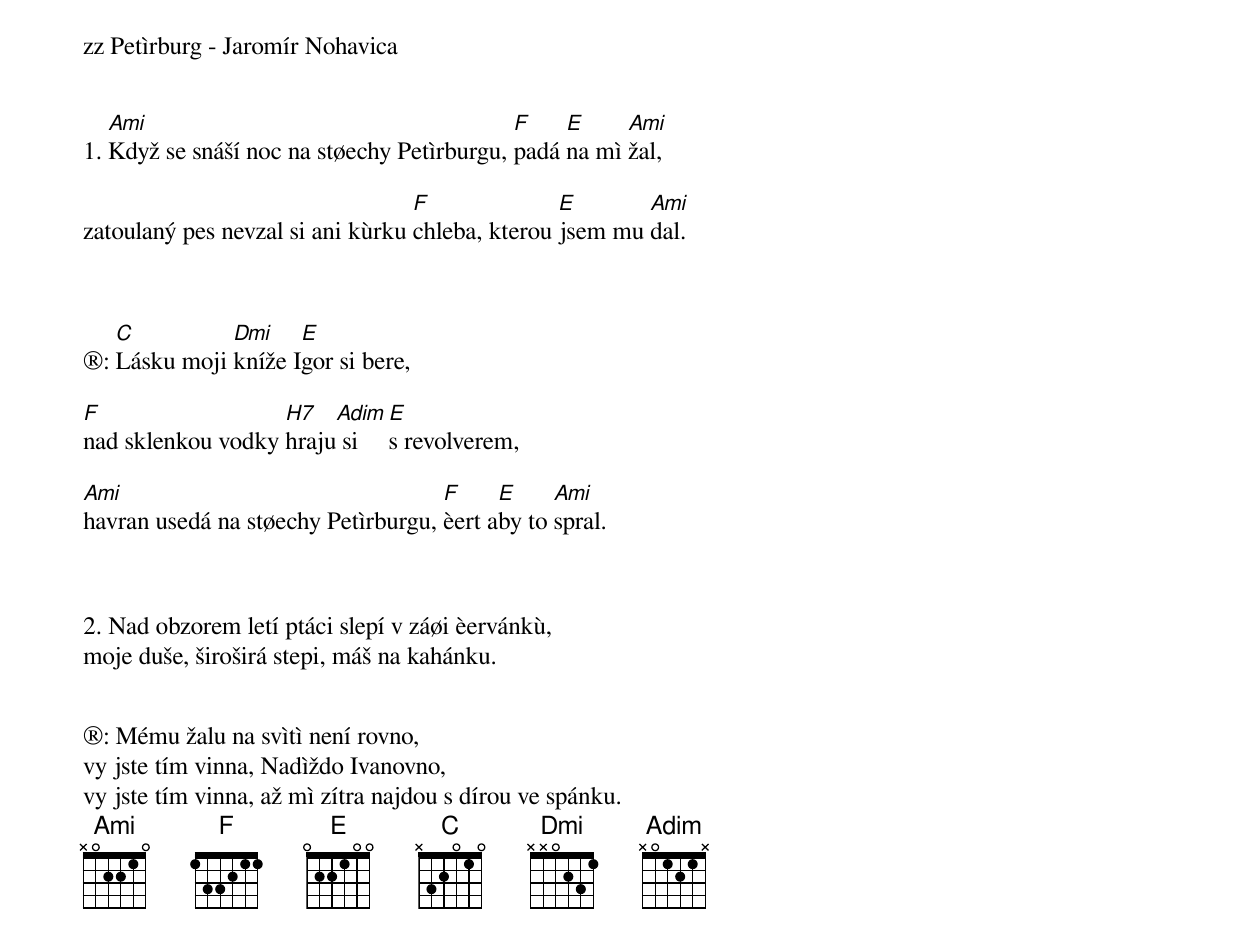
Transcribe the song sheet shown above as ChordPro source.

zz Petìrburg - Jaromír Nohavica


1. [Ami]Když se snáší noc na støechy Petìrburgu, [F]padá [E]na mì [Ami]žal,

zatoulaný pes nevzal si ani kùrku [F]chleba, kterou [E]jsem mu [Ami]dal.



®: [C]Lásku moji [Dmi]kníže I[E]gor si bere,

[F]nad sklenkou vodky [H7]hraju[Adim] si [E]s revolverem,

[Ami]havran usedá na støechy Petìrburgu, [F]èert a[E]by to [Ami]spral.



2. Nad obzorem letí ptáci slepí v záøi èervánkù,
moje duše, široširá stepi, máš na kahánku.


®: Mému žalu na svìtì není rovno,
vy jste tím vinna, Nadìždo Ivanovno,
vy jste tím vinna, až mì zítra najdou s dírou ve spánku.
